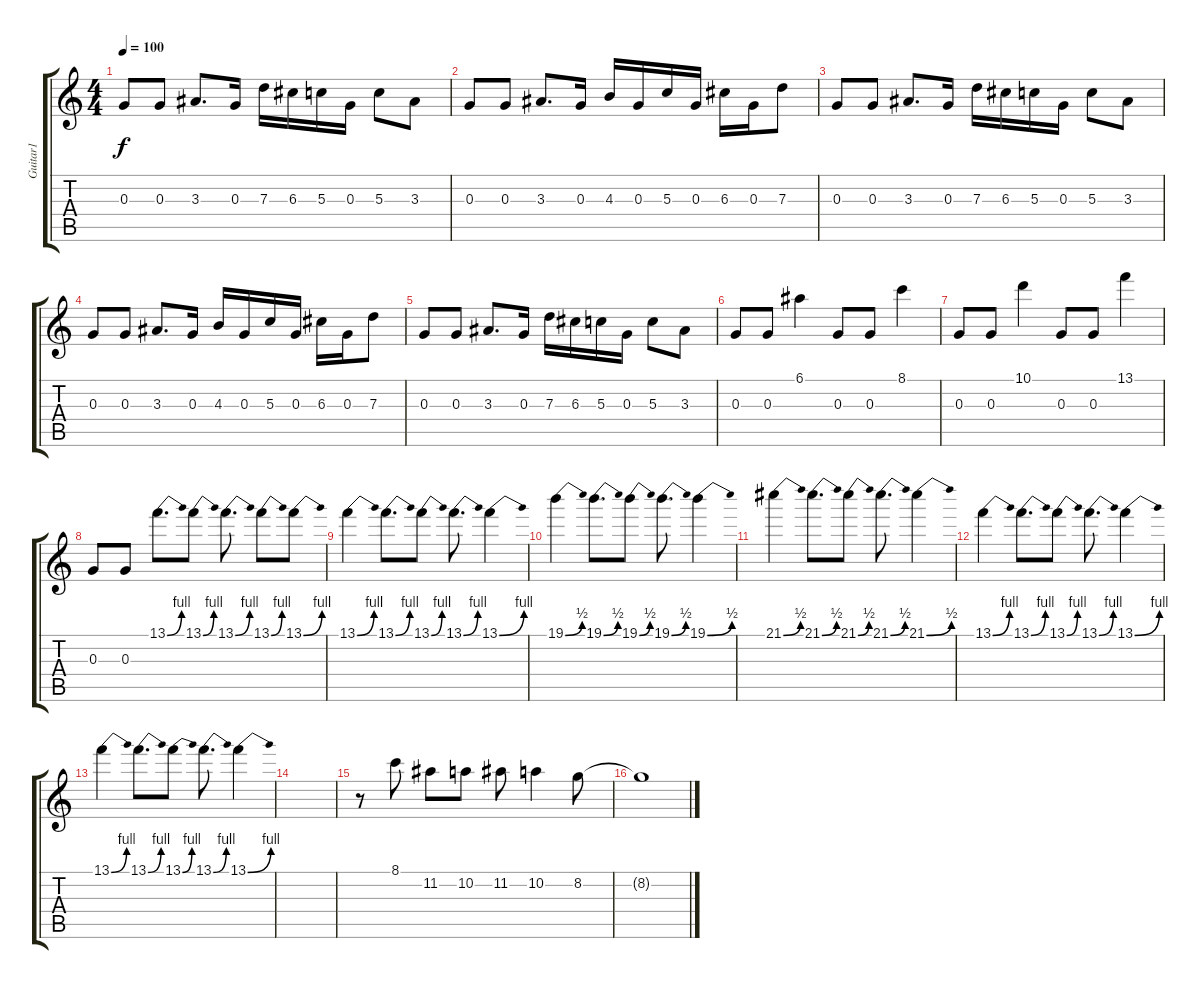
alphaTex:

\track ("Guitar1" "Guitar1") {instrument acousticguitarsteel}
\staff {score tabs}
\tuning (E4 B3 G3 D3 A2 E2) {hide}
\ts (4 4)
\tempo 100
\clef g2
\ks c
0.3.8{dy f} 0.3.8 3.3.8{d} 0.3.16 7.3.16 6.3.16 5.3.16 0.3.16 5.3.8 3.3.8 |
0.3.8 0.3.8 3.3.8{d} 0.3.16 4.3.16 0.3.16 5.3.16 0.3.16 6.3.16 0.3.16 7.3.8 |
0.3.8 0.3.8 3.3.8{d} 0.3.16 7.3.16 6.3.16 5.3.16 0.3.16 5.3.8 3.3.8 |
0.3.8 0.3.8 3.3.8{d} 0.3.16 4.3.16 0.3.16 5.3.16 0.3.16 6.3.16 0.3.16 7.3.8 |
0.3.8 0.3.8 3.3.8{d} 0.3.16 7.3.16 6.3.16 5.3.16 0.3.16 5.3.8 3.3.8 |
0.3.8{volume 10 instrument overdrivenguitar} 0.3.8 6.1.4 0.3.8 0.3.8 8.1.4 |
0.3.8 0.3.8 10.1.4 0.3.8 0.3.8 13.1.4 |
0.3.8 0.3.8 13.1{be (bend 0 0 60 4)}.8{d} 13.1{be (bend 0 0 60 4)}.8 13.1{be (bend 0 0 60 4)}.8{d} 13.1{be (bend 0 0 60 4)}.8 13.1{be (bend 0 0 60 4)}.8 |
13.1{be (bend 0 0 60 4)}.4 13.1{be (bend 0 0 60 4)}.8{d} 13.1{be (bend 0 0 60 4)}.8 13.1{be (bend 0 0 60 4)}.8{d} 13.1{be (bend 0 0 60 4)}.4 |
19.1{be (bend 0 0 60 2)}.4 19.1{be (bend 0 0 60 2)}.8{d} 19.1{be (bend 0 0 60 2)}.8 19.1{be (bend 0 0 60 2)}.8{d} 19.1{be (bend 0 0 60 2)}.4 |
21.1{be (bend 0 0 60 2)}.4 21.1{be (bend 0 0 60 2)}.8{d} 21.1{be (bend 0 0 60 2)}.8 21.1{be (bend 0 0 60 2)}.8{d} 21.1{be (bend 0 0 60 2)}.4 |
13.1{be (bend 0 0 60 4)}.4 13.1{be (bend 0 0 60 4)}.8{d} 13.1{be (bend 0 0 60 4)}.8 13.1{be (bend 0 0 60 4)}.8{d} 13.1{be (bend 0 0 60 4)}.4 |
13.1{be (bend 0 0 60 4)}.4 13.1{be (bend 0 0 60 4)}.8{d} 13.1{be (bend 0 0 60 4)}.8 13.1{be (bend 0 0 60 4)}.8{d} 13.1{be (bend 0 0 60 4)}.4 |
|
r.8{volume 14 instrument acousticguitarsteel} 8.1.8 11.2.8 10.2.8 11.2.8 10.2.4 8.2.8 |
8.2{t}.1
